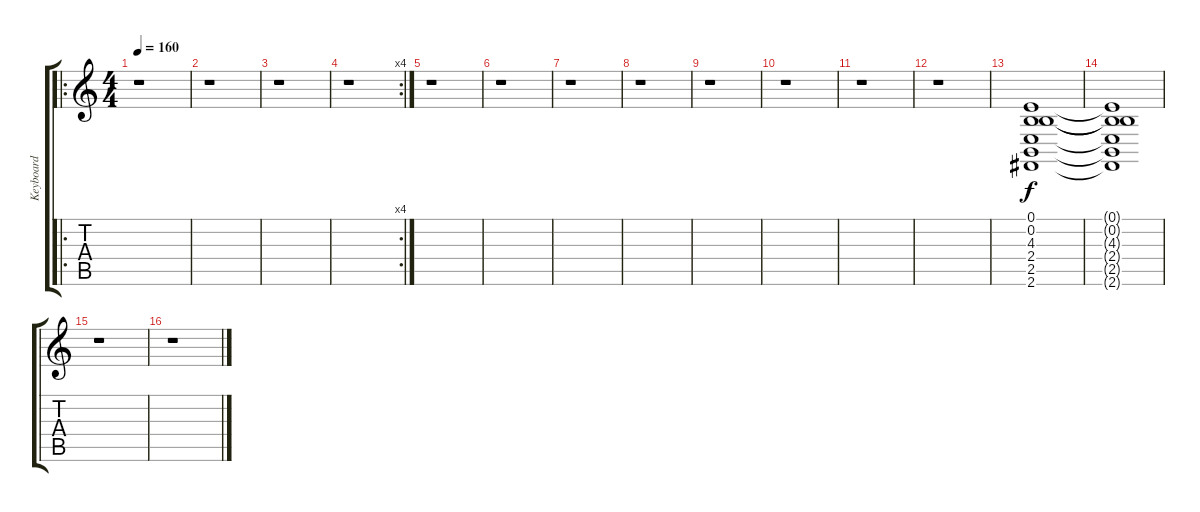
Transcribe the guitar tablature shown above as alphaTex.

\track ("Keyboard" "Keyboard") {instrument brightacousticpiano}
\staff {score tabs}
\tuning (E4 B3 G3 D3 A2 E2) {hide}
\ro
\ts (4 4)
\tempo 160
\clef g2
\ks c
r.1{dy f} |
r.1 |
r.1 |
\rc 4
r.1 |
r.1 |
r.1 |
r.1 |
r.1 |
r.1 |
r.1 |
r.1 |
r.1 |
(0.1 0.2 4.3 2.4 2.5 2.6).1 |
(0.1{t} 0.2{t} 4.3{t} 2.4{t} 2.5{t} 2.6{t}).1 |
r.1 |
r.1
